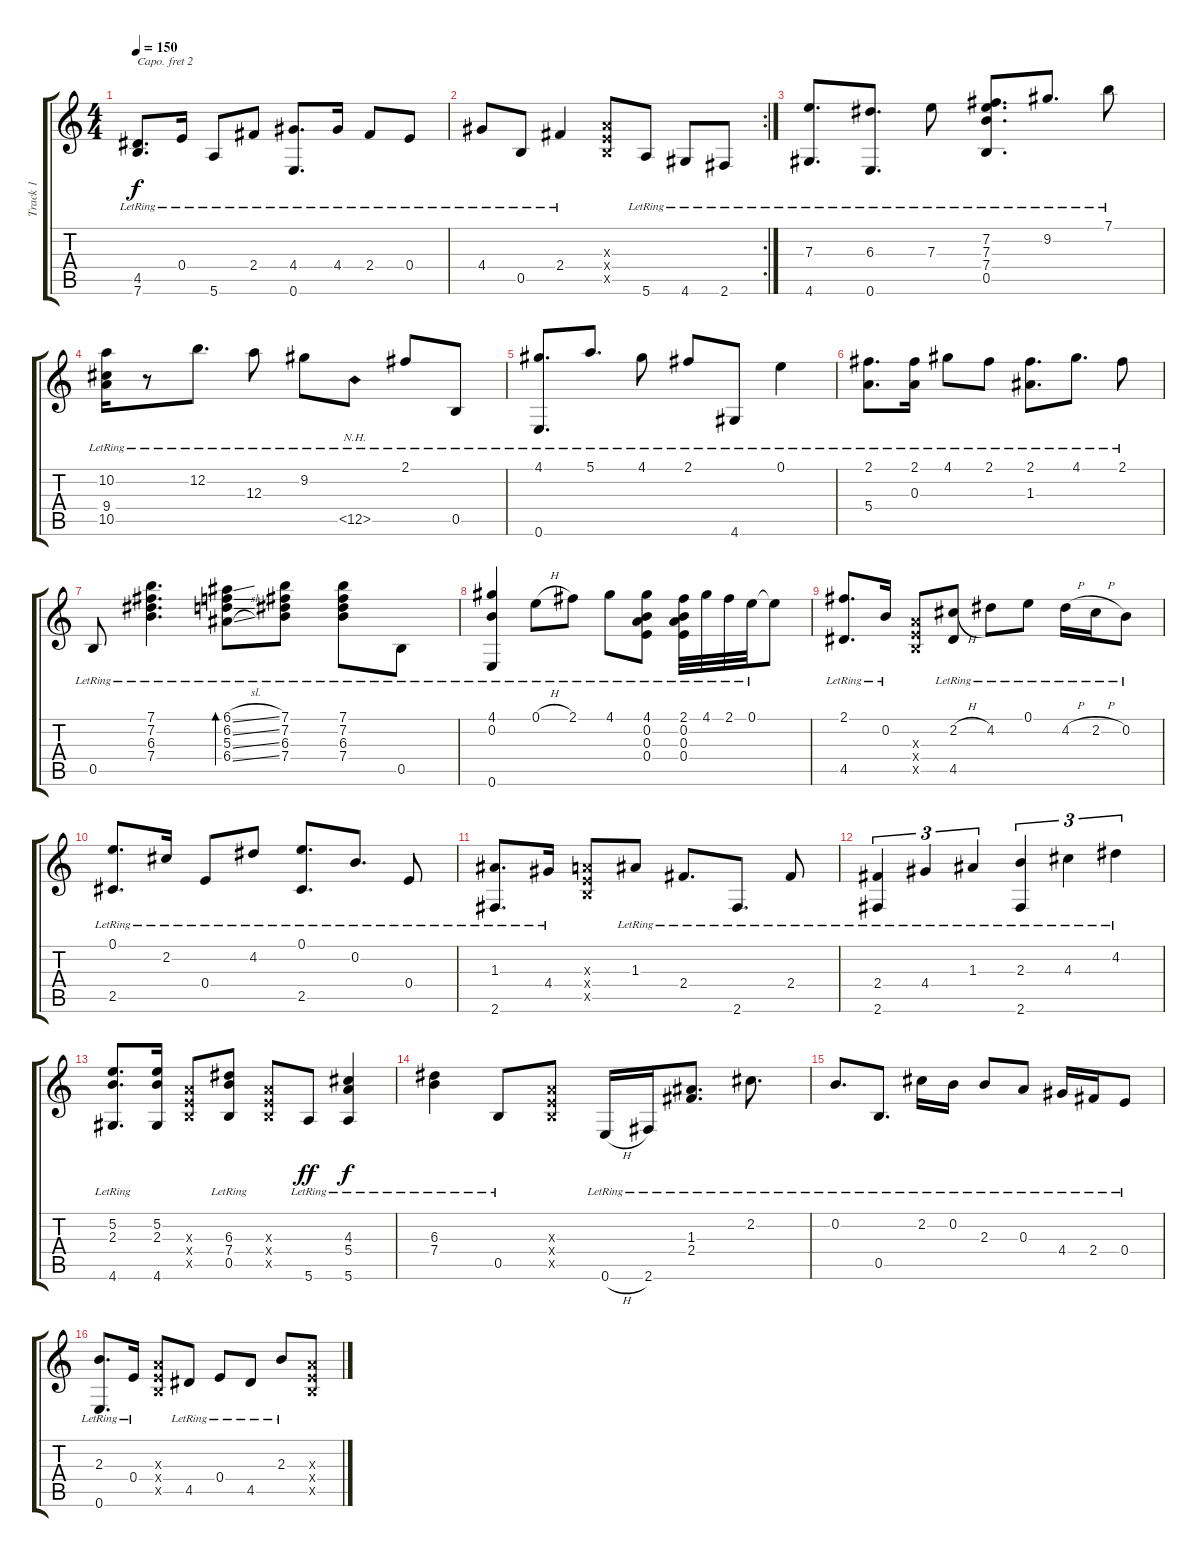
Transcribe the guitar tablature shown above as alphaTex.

\track ("Track 1" "Track 1") {instrument acousticguitarsteel}
\staff {score tabs}
\capo 2
\tuning (D4 A3 G3 D3 A2 D2) {hide}
\ts (4 4)
\tempo 150
\clef g2
\ks c
(4.5{lr} 7.6{lr}).8{d dy f} 0.4{lr}.16 5.6{lr}.8 2.4{lr}.8 (4.4{lr} 0.6{lr}).8{d} 4.4{lr}.16 2.4{lr}.8 0.4{lr}.8 |
\rc 2
4.4{lr}.8 0.5{lr}.8 2.4{lr}.4 (0.3{x} 0.4{x} 0.5{x}).8 5.6{lr}.8 4.6{lr}.8 2.6{lr}.8 |
(7.3{lr} 4.6{lr}).8{d} (6.3{lr} 0.6{lr}).8{d} 7.3{lr}.8 (7.2{lr} 7.3{lr} 7.4{lr} 0.5{lr}).8{d} 9.2{lr}.8{d} 7.1{lr}.8 |
(10.2{lr} 9.4{lr} 10.5{lr}).16 r.8 12.2{lr}.8{d} 12.3{lr}.8 9.2{lr}.8 12.5{nh lr}.8 2.1{lr}.8 0.5{lr}.8 |
(4.1{lr} 0.6{lr}).8{d} 5.1{lr}.8{d} 4.1{lr}.8 2.1{lr}.8 4.6{lr}.8 0.1{lr}.4 |
(2.1{lr} 5.4{lr}).8{d} (2.1{lr} 0.3{lr}).16 4.1{lr}.8 2.1{lr}.8 (2.1{lr} 1.3{lr}).8{d} 4.1{lr}.8{d} 2.1{lr}.8 |
0.5{lr}.8 (7.1{lr} 7.2{lr} 6.3{lr} 7.4{lr}).4{d} (6.1{sl lr} 6.2{sl lr} 5.3{sl lr} 6.4{sl lr}).8{bd 480} (7.1{lr} 7.2{lr} 6.3{lr} 7.4{lr}).8 (7.1{lr} 7.2{lr} 6.3{lr} 7.4{lr}).8 0.5{lr}.8 |
(4.1{lr} 0.2{lr} 0.6{lr}).4 0.1{h lr}.8 2.1{lr}.8 4.1{lr}.8 (4.1{lr} 0.2 0.3 0.4).8 (2.1{lr} 0.2{lr} 0.3{lr} 0.4).32 4.1{lr}.32 2.1{lr}.32 0.1{lr}.32 0.1{t}.8 |
(2.1{lr} 4.5{lr}).8{d} 0.2{lr}.16 (0.3{x} 0.4{x} 0.5{x}).8 (2.2{h lr} 4.5{lr}).8 4.2{lr}.8 0.1{lr}.8 4.2{h lr}.16 2.2{h lr}.16 0.2{lr}.8 |
(0.1{lr} 2.5{lr}).8{d} 2.2{lr}.16 0.4{lr}.8 4.2{lr}.8 (0.1{lr} 2.5{lr}).8{d} 0.2{lr}.8{d} 0.4{lr}.8 |
(1.3{lr} 2.6{lr}).8{d} 4.4{lr}.16 (0.3{x} 0.4{x} 0.5{x}).8 1.3{lr}.8 2.4{lr}.8{d} 2.6{lr}.8{d} 2.4{lr}.8 |
(2.4{lr} 2.6{lr}).4{tu (3 2)} 4.4{lr}.4{tu (3 2)} 1.3{lr}.4{tu (3 2)} (2.3{lr} 2.6{lr}).4{tu (3 2)} 4.3{lr}.4{tu (3 2)} 4.2{lr}.4{tu (3 2)} |
(5.2{lr} 2.3{lr} 4.6{lr}).8{d} (5.2 2.3 4.6).16 (0.3{x} 0.4{x} 0.5{x}).8 (6.3{lr} 7.4{lr} 0.5{lr}).8 (0.3{x} 0.4{x} 0.5{x}).8 5.6{lr}.8{dy ff} (4.3{lr} 5.4{lr} 5.6{lr}).4{dy f} |
(6.3{lr} 7.4{lr}).4 0.5{lr}.8 (0.3{x} 0.4{x} 0.5{x}).8 0.6{h lr}.16 2.6{lr}.16 (1.3{lr} 2.4{lr}).8{d} 2.2{lr}.8{d} |
0.2{lr}.8{d} 0.5{lr}.8{d} 2.2{lr}.16 0.2{lr}.16 2.3{lr}.8 0.3{lr}.8 4.4{lr}.16 2.4{lr}.16 0.4{lr}.8 |
(2.3{lr} 0.6{lr}).8{d} 0.4{lr}.16 (0.3{x} 0.4{x} 0.5{x}).8 4.5{lr}.8 0.4{lr}.8 4.5{lr}.8 2.3{lr}.8 (0.3{x} 0.4{x} 0.5{x}).8
